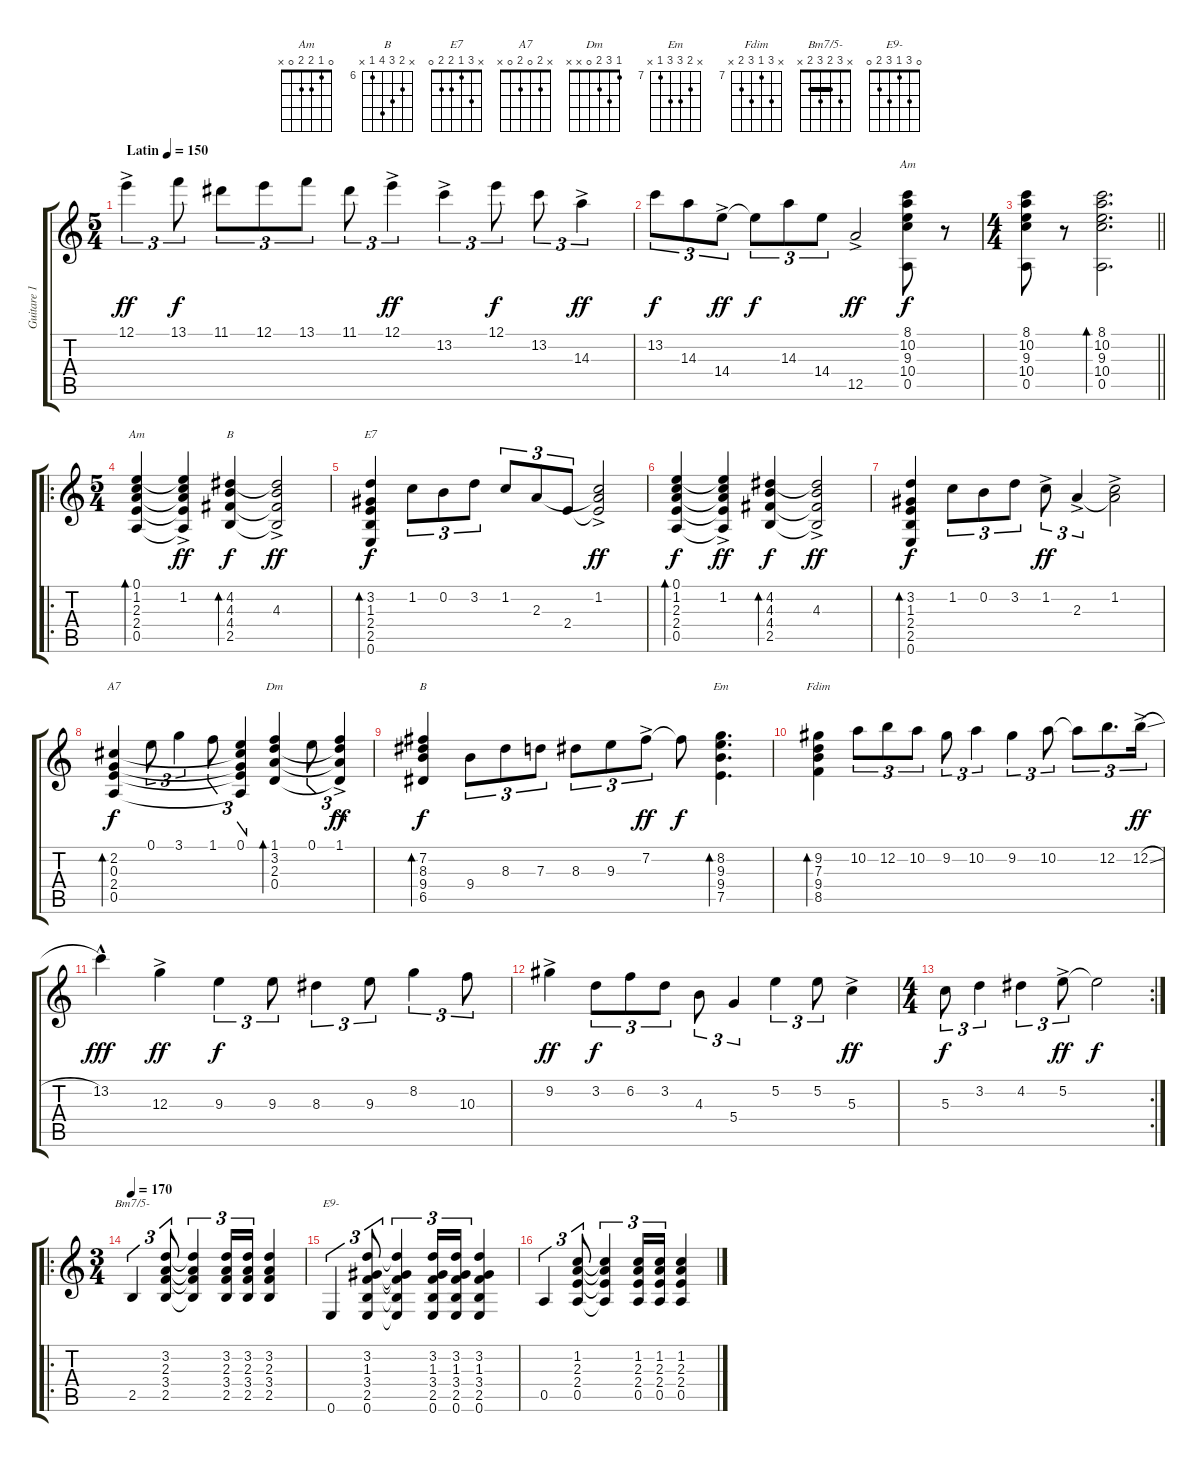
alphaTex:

\track ("Guitare 1" "Guitare 1") {instrument acousticguitarnylon}
\staff {score tabs}
\tuning (E4 B3 G3 D3 A2 E2) {hide}
\chord ("Am" 8 10 9 10 0 x) {firstfret 8}
\chord ("Am" 0 1 2 2 0 x)
\chord ("B" x 4 4 4 2 x) {barre 4}
\chord ("E7" x 3 1 2 2 0)
\chord ("A7" x 2 0 2 0 x)
\chord ("Dm" 1 3 2 0 x x)
\chord ("B" x 7 8 9 6 x) {firstfret 6}
\chord ("Em" x 8 9 9 7 x) {firstfret 7}
\chord ("Fdim" x 9 7 9 8 x) {firstfret 7}
\chord ("Bm7/5-" x 3 2 3 2 x) {barre 2}
\chord ("E9-" 0 3 1 3 2 0)
\ts (5 4)
\tempo (150 "Latin")
\clef g2
\ks c
12.1{ac}.4{tu (3 2) dy ff instrument acousticguitarnylon} 13.1.8{tu (3 2) dy f} 11.1.8{tu (3 2)} 12.1.8{tu (3 2)} 13.1.8{tu (3 2)} 11.1.8{tu (3 2)} 12.1{ac}.4{tu (3 2) dy ff} 13.2{ac}.4{tu (3 2)} 12.1.8{tu (3 2) dy f} 13.2.8{tu (3 2)} 14.3{ac}.4{tu (3 2) dy ff} |
13.2.8{tu (3 2) dy f} 14.3.8{tu (3 2)} 14.4{ac}.8{tu (3 2) dy ff} 14.4{t}.8{tu (3 2) dy f} 14.3.8{tu (3 2)} 14.4.8{tu (3 2)} 12.5{ac}.2{dy ff} (8.1 10.2 9.3 10.4 0.5).8{ch "Am" dy f} r.8 |
\ts (4 4)
\barLineRight lightlight
(8.1 10.2 9.3 10.4 0.5).8 r.8 (8.1 10.2 9.3 10.4 0.5).2{d bd 480} |
\ro
\ts (5 4)
(0.1 1.2 2.3 2.4 0.5).4{bd 480 ch "Am"} (0.1{t} 1.2{ac} 2.3{t} 2.4{t} 0.5{t}).4{dy ff} (4.2 4.3 4.4 2.5).4{bd 480 ch "B" dy f} (4.2{t} 4.3{ac} 4.4{t} 2.5{t}).2{dy ff} |
(3.2 1.3 2.4 2.5 0.6).4{bd 480 ch "E7" dy f} 1.2.8{tu (3 2)} 0.2.8{tu (3 2)} 3.2.8{tu (3 2)} 1.2.8{tu (3 2)} 2.3.8{tu (3 2)} 2.4.8{tu (3 2)} (1.2{ac} 2.3{t} 2.4{t}).2{dy ff} |
(0.1 1.2 2.3 2.4 0.5).4{bd 480 dy f} (0.1{t} 1.2{ac} 2.3{t} 2.4{t} 0.5{t}).4{dy ff} (4.2 4.3 4.4 2.5).4{bd 480 dy f} (4.2{t} 4.3{ac} 4.4{t} 2.5{t}).2{dy ff} |
(3.2 1.3 2.4 2.5 0.6).4{bd 480 dy f} 1.2.8{tu (3 2)} 0.2.8{tu (3 2)} 3.2.8{tu (3 2)} 1.2{ac}.8{tu (3 2) dy ff} 2.3{ac}.4{tu (3 2)} (1.2{ac} 2.3{t}).2 |
(2.2 0.3 2.4 0.5).4{bd 480 ch "A7" dy f} 0.1.8{tu (3 2)} 3.1.4{tu (3 2)} 1.1.8{tu (3 2)} (0.1 2.2{t} 0.3{t} 2.4{t} 0.5{t}).4{tu (3 2)} (1.1 3.2 2.3 0.4).4{bd 480 ch "Dm"} 0.1.8{tu (3 2)} (1.1{ac} 3.2{t} 2.3{t} 0.4{t}).4{tu (3 2) dy ff} |
(7.2 8.3 9.4 6.5).4{bd 480 ch "B" dy f} 9.4.8{tu (3 2)} 8.3.8{tu (3 2)} 7.3.8{tu (3 2)} 8.3.8{tu (3 2)} 9.3.8{tu (3 2)} 7.2{ac}.8{tu (3 2) dy ff} 7.2{t}.8{dy f} (8.2 9.3 9.4 7.5).4{d bd 480 ch "Em"} |
(9.2 7.3 9.4 8.5).4{bd 480 ch "Fdim"} 10.2.8{tu (3 2)} 12.2.8{tu (3 2)} 10.2.8{tu (3 2)} 9.2.8{tu (3 2)} 10.2.4{tu (3 2)} 9.2.4{tu (3 2)} 10.2.8{tu (3 2)} 10.2{t}.8{tu (3 2)} 12.2.8{d tu (3 2)} 12.2{sl ac}.16{tu (3 2) dy ff} |
13.2{hac}.4{dy fff} 12.3{ac}.4{dy ff} 9.3.4{tu (3 2) dy f} 9.3.8{tu (3 2)} 8.3.4{tu (3 2)} 9.3.8{tu (3 2)} 8.2.4{tu (3 2)} 10.3.8{tu (3 2)} |
9.2{ac}.4{dy ff} 3.2.8{tu (3 2) dy f} 6.2.8{tu (3 2)} 3.2.8{tu (3 2)} 4.3.8{tu (3 2)} 5.4.4{tu (3 2)} 5.2.4{tu (3 2)} 5.2.8{tu (3 2)} 5.3{ac}.4{dy ff} |
\rc 2
\ts (4 4)
5.3.8{tu (3 2) dy f} 3.2.4{tu (3 2)} 4.2.4{tu (3 2)} 5.2{ac}.8{tu (3 2) dy ff} 5.2{t}.2{dy f} |
\ro
\ts (3 4)
\tempo 170
2.5.4{tu (3 2) ch "Bm7/5-" volume 10} (3.2 2.3 3.4 2.5).8{tu (3 2)} (3.2{t} 2.3{t} 3.4{t} 2.5{t}).4{tu (3 2)} (3.2 2.3 3.4 2.5).16{tu (3 2)} (3.2 2.3 3.4 2.5).16{tu (3 2)} (3.2 2.3 3.4 2.5).4 |
0.6.4{tu (3 2) ch "E9-"} (3.2 1.3 3.4 2.5 0.6).8{tu (3 2)} (3.2{t} 1.3{t} 3.4{t} 2.5{t} 0.6{t}).4{tu (3 2)} (3.2 1.3 3.4 2.5 0.6).16{tu (3 2)} (3.2 1.3 3.4 2.5 0.6).16{tu (3 2)} (3.2 1.3 3.4 2.5 0.6).4 |
0.5.4{tu (3 2)} (1.2 2.3 2.4 0.5).8{tu (3 2)} (1.2{t} 2.3{t} 2.4{t} 0.5{t}).4{tu (3 2)} (1.2 2.3 2.4 0.5).16{tu (3 2)} (1.2 2.3 2.4 0.5).16{tu (3 2)} (1.2 2.3 2.4 0.5).4
